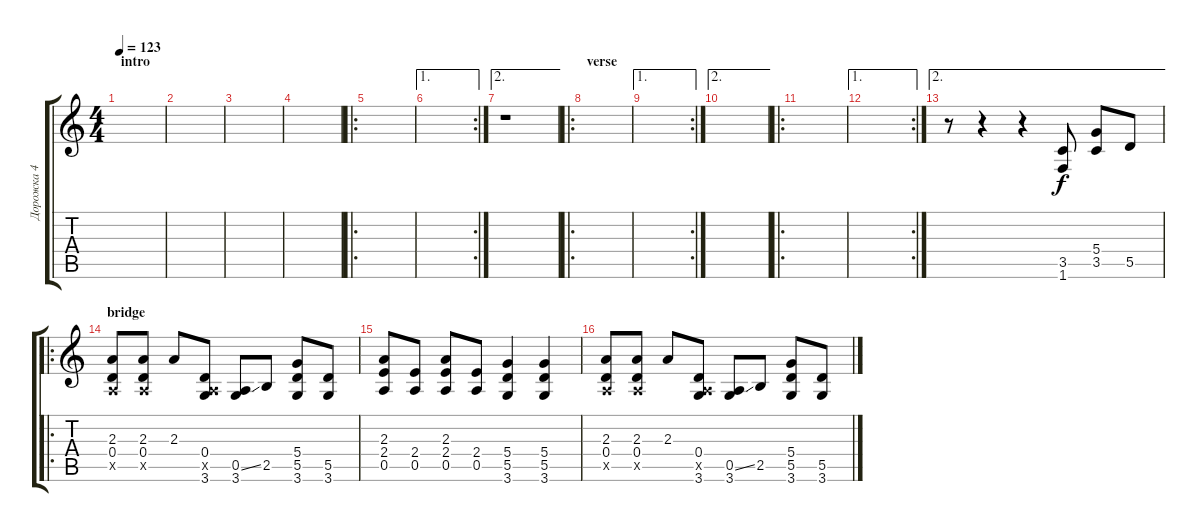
\track ("Дорожка 4" "Дорожка 4") {instrument distortionguitar}
\staff {score tabs}
\tuning (E4 B3 G3 D3 A2 E2) {hide}
\ts (4 4)
\section ("" "intro")
\tempo 123
\clef g2
\ks c
|
|
|
|
\ro
|
\ae 1
\rc 2
|
\ae 2
r.1 |
\ro
\section ("" "verse")
|
\ae 1
\rc 2
|
\ae 2
|
\ro
|
\ae 1
\rc 2
|
\ae 2
r.8 r.4 r.4 (3.5 1.6).8 (5.4 3.5).8 5.5.8 |
\ro
\section ("" "bridge")
(2.3 0.4 0.5{x}).8 (2.3 0.4 0.5{x}).8 2.3.8 (0.4 0.5{x} 3.6).8 (0.5{ss} 3.6).8 2.5.8 (5.4 5.5 3.6).8 (5.5 3.6).8 |
(2.3 2.4 0.5).8 (2.4 0.5).8 (2.3 2.4 0.5).8 (2.4 0.5).8 (5.4 5.5 3.6).4 (5.4 5.5 3.6).4 |
(2.3 0.4 0.5{x}).8 (2.3 0.4 0.5{x}).8 2.3.8 (0.4 0.5{x} 3.6).8 (0.5{ss} 3.6).8 2.5.8 (5.4 5.5 3.6).8 (5.5 3.6).8
